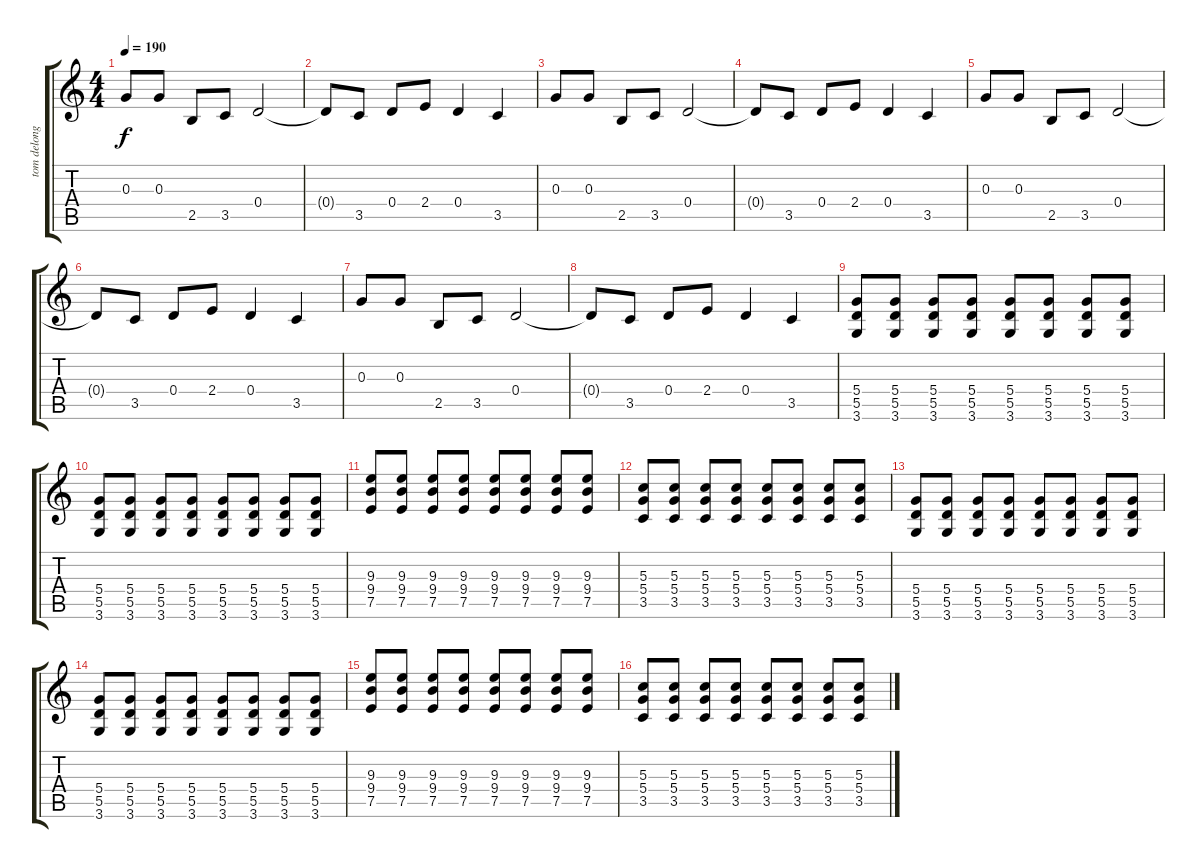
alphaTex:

\track ("tom delonge" "tom delong") {instrument distortionguitar}
\staff {score tabs}
\tuning (E4 B3 G3 D3 A2 E2) {hide}
\ts (4 4)
\tempo 190
\clef g2
\ks c
0.3.8{dy f} 0.3.8 2.5.8 3.5.8 0.4.2 |
0.4{t}.8 3.5.8 0.4.8 2.4.8 0.4.4 3.5.4 |
0.3.8 0.3.8 2.5.8 3.5.8 0.4.2 |
0.4{t}.8 3.5.8 0.4.8 2.4.8 0.4.4 3.5.4 |
0.3.8 0.3.8 2.5.8 3.5.8 0.4.2 |
0.4{t}.8 3.5.8 0.4.8 2.4.8 0.4.4 3.5.4 |
0.3.8 0.3.8 2.5.8 3.5.8 0.4.2 |
0.4{t}.8 3.5.8 0.4.8 2.4.8 0.4.4 3.5.4 |
(5.4 5.5 3.6).8{volume 9} (5.4 5.5 3.6).8 (5.4 5.5 3.6).8 (5.4 5.5 3.6).8 (5.4 5.5 3.6).8 (5.4 5.5 3.6).8 (5.4 5.5 3.6).8 (5.4 5.5 3.6).8 |
(5.4 5.5 3.6).8{volume 9} (5.4 5.5 3.6).8 (5.4 5.5 3.6).8 (5.4 5.5 3.6).8 (5.4 5.5 3.6).8 (5.4 5.5 3.6).8 (5.4 5.5 3.6).8 (5.4 5.5 3.6).8 |
(9.3 9.4 7.5).8{volume 9} (9.3 9.4 7.5).8 (9.3 9.4 7.5).8 (9.3 9.4 7.5).8 (9.3 9.4 7.5).8 (9.3 9.4 7.5).8 (9.3 9.4 7.5).8 (9.3 9.4 7.5).8 |
(5.3 5.4 3.5).8{volume 9} (5.3 5.4 3.5).8 (5.3 5.4 3.5).8 (5.3 5.4 3.5).8 (5.3 5.4 3.5).8 (5.3 5.4 3.5).8 (5.3 5.4 3.5).8 (5.3 5.4 3.5).8 |
(5.4 5.5 3.6).8{volume 9} (5.4 5.5 3.6).8 (5.4 5.5 3.6).8 (5.4 5.5 3.6).8 (5.4 5.5 3.6).8 (5.4 5.5 3.6).8 (5.4 5.5 3.6).8 (5.4 5.5 3.6).8 |
(5.4 5.5 3.6).8{volume 9} (5.4 5.5 3.6).8 (5.4 5.5 3.6).8 (5.4 5.5 3.6).8 (5.4 5.5 3.6).8 (5.4 5.5 3.6).8 (5.4 5.5 3.6).8 (5.4 5.5 3.6).8 |
(9.3 9.4 7.5).8{volume 9} (9.3 9.4 7.5).8 (9.3 9.4 7.5).8 (9.3 9.4 7.5).8 (9.3 9.4 7.5).8 (9.3 9.4 7.5).8 (9.3 9.4 7.5).8 (9.3 9.4 7.5).8 |
(5.3 5.4 3.5).8{volume 9} (5.3 5.4 3.5).8 (5.3 5.4 3.5).8 (5.3 5.4 3.5).8 (5.3 5.4 3.5).8 (5.3 5.4 3.5).8 (5.3 5.4 3.5).8 (5.3 5.4 3.5).8
